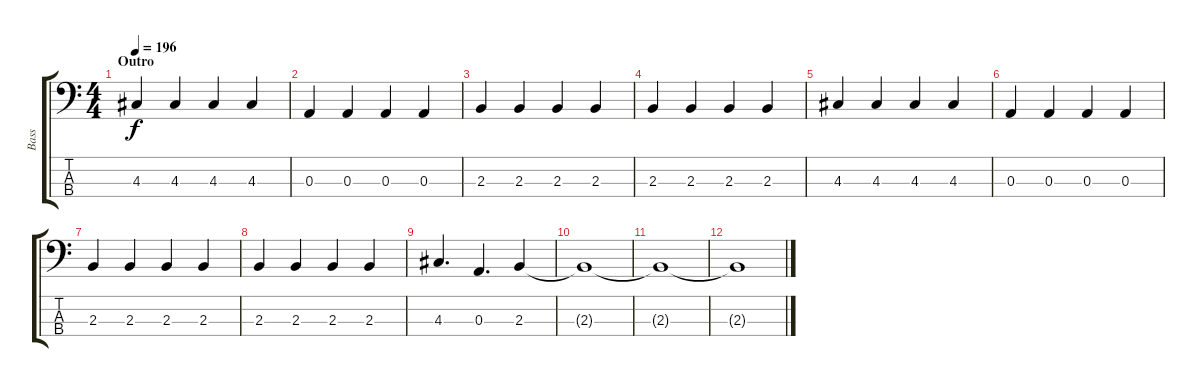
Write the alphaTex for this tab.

\track ("Bass" "Bass") {instrument electricbasspick}
\staff {score tabs}
\tuning (G2 D2 A1 E1) {hide}
\ts (4 4)
\section ("" "Outro")
\tempo 196
\clef f4
\ks c
4.3.4{dy f} 4.3.4 4.3.4 4.3.4 |
0.3.4 0.3.4 0.3.4 0.3.4 |
2.3.4 2.3.4 2.3.4 2.3.4 |
2.3.4 2.3.4 2.3.4 2.3.4 |
4.3.4 4.3.4 4.3.4 4.3.4 |
0.3.4 0.3.4 0.3.4 0.3.4 |
2.3.4 2.3.4 2.3.4 2.3.4 |
2.3.4 2.3.4 2.3.4 2.3.4 |
4.3.4{d} 0.3.4{d} 2.3.4 |
2.3{t}.1 |
2.3{t}.1 |
2.3{t}.1
